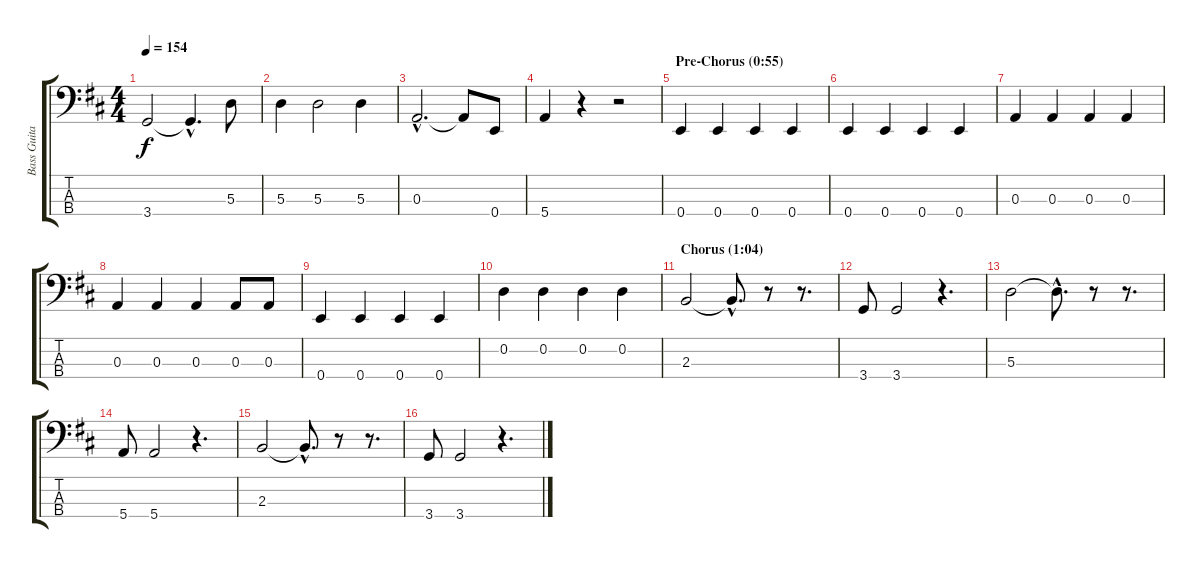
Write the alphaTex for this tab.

\track ("Bass Guitar" "Bass Guita") {instrument electricbasspick}
\staff {score tabs}
\tuning (G2 D2 A1 E1) {hide}
\ts (4 4)
\tempo 154
\clef f4
\ks d
3.4.2{dy f} 3.4{hac t}.4{d} 5.3.8 |
5.3.4 5.3.2 5.3.4 |
0.3{hac}.2{d} 0.3{t}.8 0.4.8 |
5.4.4 r.4 r.2 |
\section ("" "Pre-Chorus (0:55)")
0.4.4 0.4.4 0.4.4 0.4.4 |
0.4.4 0.4.4 0.4.4 0.4.4 |
0.3.4 0.3.4 0.3.4 0.3.4 |
0.3.4 0.3.4 0.3.4 0.3.8 0.3.8 |
0.4.4 0.4.4 0.4.4 0.4.4 |
0.2.4 0.2.4 0.2.4 0.2.4 |
\section ("" "Chorus (1:04)")
2.3.2 2.3{hac t}.8{d} r.8 r.8{d} |
3.4.8 3.4.2 r.4{d} |
5.3.2 5.3{hac t}.8{d} r.8 r.8{d} |
5.4.8 5.4.2 r.4{d} |
2.3.2 2.3{hac t}.8{d} r.8 r.8{d} |
3.4.8 3.4.2 r.4{d}
